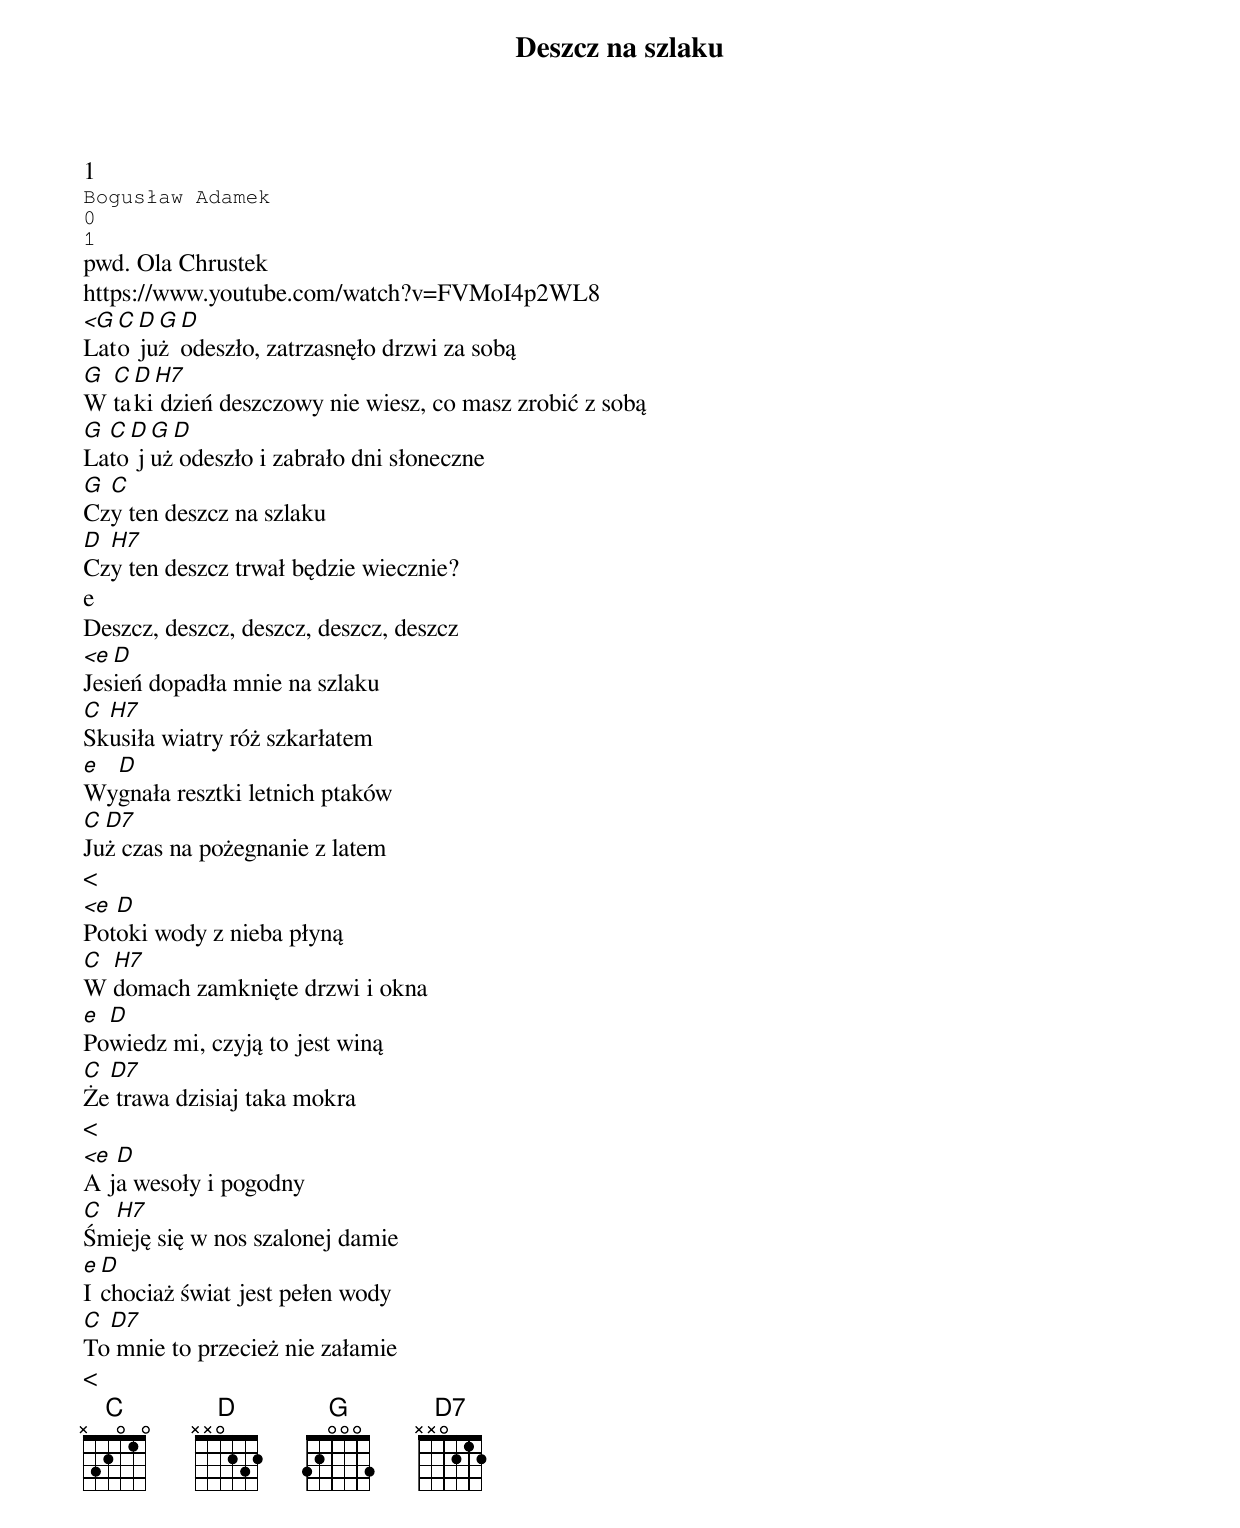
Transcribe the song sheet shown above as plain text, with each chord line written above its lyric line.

Deszcz na szlaku
1
Bogusław Adamek
0
1
pwd. Ola Chrustek
https://www.youtube.com/watch?v=FVMoI4p2WL8
<G C D G D
Lato już odeszło, zatrzasnęło drzwi za sobą
G C D H7
W taki dzień deszczowy nie wiesz, co masz zrobić z sobą
G C D G D
Lato już odeszło i zabrało dni słoneczne
G C
Czy ten deszcz na szlaku
D H7
Czy ten deszcz trwał będzie wiecznie?
e
Deszcz, deszcz, deszcz, deszcz, deszcz
<e D
Jesień dopadła mnie na szlaku
C H7
Skusiła wiatry róż szkarłatem
e D
Wygnała resztki letnich ptaków
C D7
Już czas na pożegnanie z latem
<
<e D
Potoki wody z nieba płyną
C H7
W domach zamknięte drzwi i okna
e D
Powiedz mi, czyją to jest winą
C D7
Że trawa dzisiaj taka mokra
<
<e D
A ja wesoły i pogodny
C H7
Śmieję się w nos szalonej damie
e D
I chociaż świat jest pełen wody
C D7
To mnie to przecież nie załamie
<
